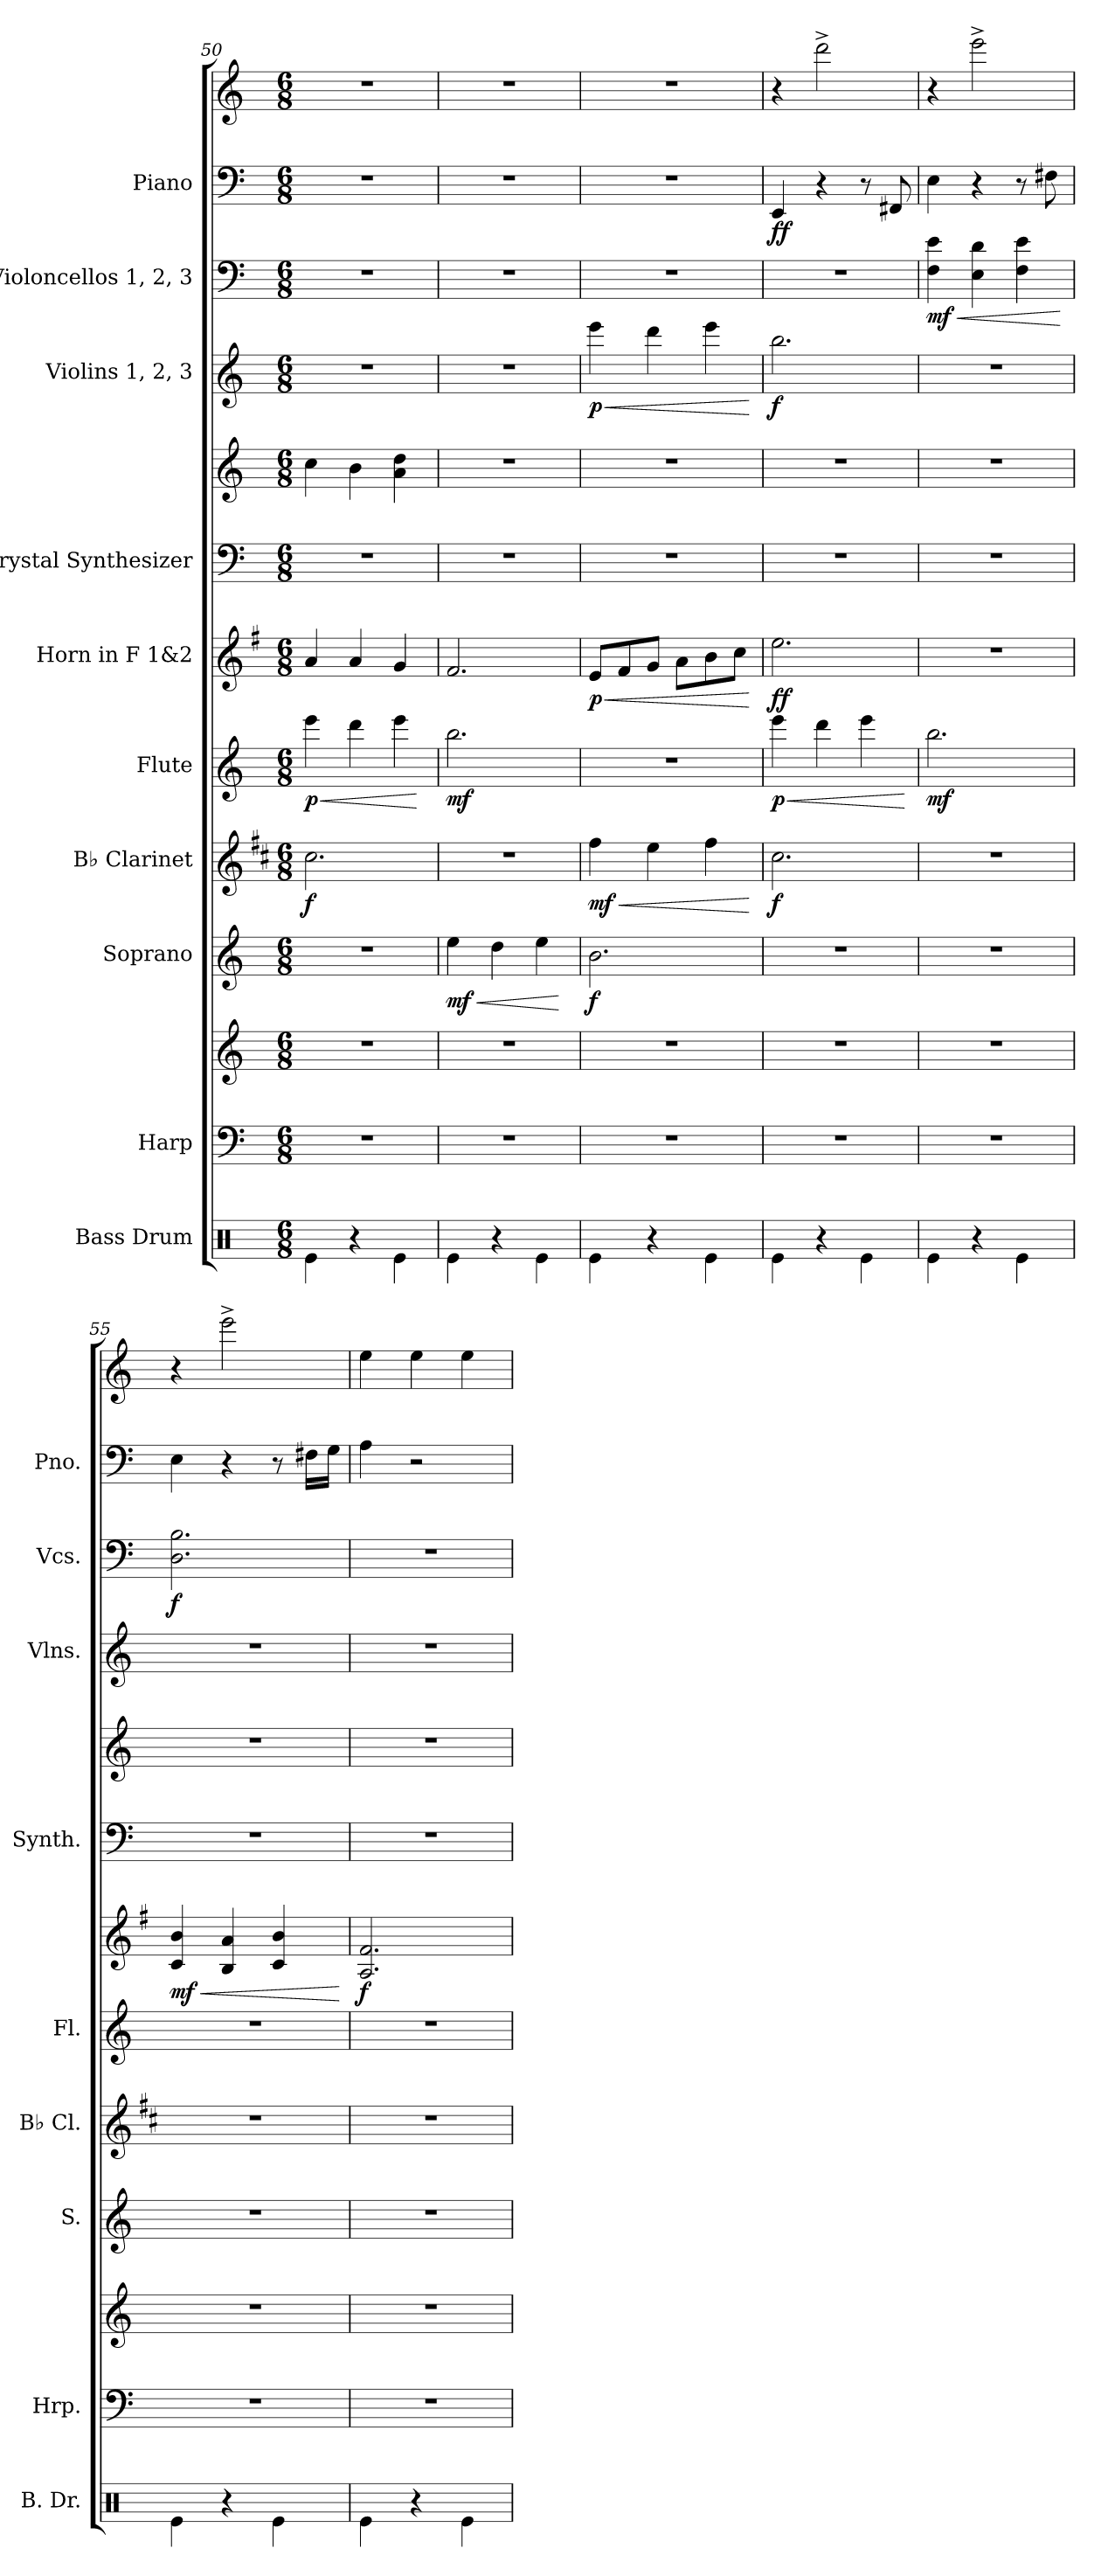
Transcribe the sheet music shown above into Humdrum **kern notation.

**kern	**kern	**kern	**kern	**dynam	**kern	**dynam	**kern	**dynam	**kern	**dynam	**kern	**kern	**kern	**dynam	**kern	**dynam	**kern	**kern	**dynam
*part10	*part9	*part9	*part8	*part8	*part7	*part7	*part6	*part6	*part5	*part5	*part4	*part4	*part3	*part3	*part2	*part2	*part1	*part1	*part1
*staff13	*staff12	*staff11	*staff10	*staff10	*staff9	*staff9	*staff8	*staff8	*staff7	*staff7	*staff6	*staff5	*staff4	*staff4	*staff3	*staff3	*staff2	*staff1	*staff1/2
*I"Bass Drum	*I"Harp	*	*I"Soprano	*	*I"B♭ Clarinet	*	*I"Flute	*	*I"Horn in F 1&amp;2	*	*I"Crystal Synthesizer	*	*I"Violins 1, 2, 3	*	*I"Violoncellos 1, 2, 3	*	*I"Piano	*	*
*I'B. Dr.	*I'Hrp.	*	*I'S.	*	*I'B♭ Cl.	*	*I'Fl.	*	*	*	*I'Synth.	*	*I'Vlns.	*	*I'Vcs.	*	*I'Pno.	*	*
*clefX	*clefF4	*clefG2	*clefG2	*	*clefG2	*	*clefG2	*	*clefG2	*	*clefF4	*clefG2	*clefG2	*	*clefF4	*	*clefF4	*clefG2	*
*	*	*	*	*	*ITrd1c2	*	*	*	*ITrd4c7	*	*	*	*	*	*	*	*	*	*
*k[]	*k[]	*k[]	*k[]	*	*k[]	*	*k[]	*	*k[]	*	*k[]	*k[]	*k[]	*	*k[]	*	*k[]	*k[]	*
*M6/8	*M6/8	*M6/8	*M6/8	*	*M6/8	*	*M6/8	*	*M6/8	*	*M6/8	*M6/8	*M6/8	*	*M6/8	*	*M6/8	*M6/8	*
=50	=50	=50	=50	=50	=50	=50	=50	=50	=50	=50	=50	=50	=50	=50	=50	=50	=50	=50	=50
!	!	!	!	!	!	!LO:DY:b	!	!LO:HP:b	!	!	!	!	!	!	!	!	!	!	!
!	!	!	!	!	!	!	!	!LO:DY:n=1:b	!	!	!	!	!	!	!	!	!	!	!
4Re\	2.r	2.r	2.r	.	2.b\	f	4eee\	< p	4d/	.	2.r	4cc\	2.r	.	2.r	.	2.r	2.r	.
4r	.	.	.	.	.	.	4ddd\	.	4d/	.	.	4b\	.	.	.	.	.	.	.
4Re\	.	.	.	.	.	.	4eee\	.	4c/	.	.	4a\ 4dd\	.	.	.	.	.	.	.
.	.	.	.	.	.	.	.	[	.	.	.	.	.	.	.	.	.	.	.
=51	=51	=51	=51	=51	=51	=51	=51	=51	=51	=51	=51	=51	=51	=51	=51	=51	=51	=51	=51
!	!	!	!	!LO:HP:b	!	!	!	!	!	!	!	!	!	!	!	!	!	!	!
!	!	!	!	!LO:DY:n=1:b	!	!	!	!LO:DY:b	!	!	!	!	!	!	!	!	!	!	!
4Re\	2.r	2.r	4ee\	< mf	2.r	.	2.bb\	mf	2.B/	.	2.r	2.r	2.r	.	2.r	.	2.r	2.r	.
4r	.	.	4dd\	.	.	.	.	.	.	.	.	.	.	.	.	.	.	.	.
4Re\	.	.	4ee\	.	.	.	.	.	.	.	.	.	.	.	.	.	.	.	.
.	.	.	.	[	.	.	.	.	.	.	.	.	.	.	.	.	.	.	.
=52	=52	=52	=52	=52	=52	=52	=52	=52	=52	=52	=52	=52	=52	=52	=52	=52	=52	=52	=52
!	!	!	!	!LO:DY:b	!	!LO:HP:b	!	!	!	!LO:HP:b	!	!	!	!LO:HP:b	!	!	!	!	!
!	!	!	!	!	!	!LO:DY:n=1:b	!	!	!	!LO:DY:n=1:b	!	!	!	!LO:DY:n=1:b	!	!	!	!	!
4Re\	2.r	2.r	2.b\	f	4ee\	< mf	2.r	.	8A/L	< p	2.r	2.r	4eee\	< p	2.r	.	2.r	2.r	.
.	.	.	.	.	.	.	.	.	8B/	.	.	.	.	.	.	.	.	.	.
4r	.	.	.	.	4dd\	.	.	.	8c/J	.	.	.	4ddd\	.	.	.	.	.	.
.	.	.	.	.	.	.	.	.	8d\L	.	.	.	.	.	.	.	.	.	.
4Re\	.	.	.	.	4ee\	.	.	.	8e\	.	.	.	4eee\	.	.	.	.	.	.
.	.	.	.	.	.	.	.	.	8f\J	.	.	.	.	.	.	.	.	.	.
.	.	.	.	.	.	[	.	.	.	[	.	.	.	[	.	.	.	.	.
=53	=53	=53	=53	=53	=53	=53	=53	=53	=53	=53	=53	=53	=53	=53	=53	=53	=53	=53	=53
!	!	!	!	!	!	!LO:DY:b	!	!LO:HP:b	!	!	!	!	!	!	!	!	!	!	!
!	!	!	!	!	!	!	!	!LO:DY:n=1:b	!	!LO:DY:b	!	!	!	!LO:DY:b	!	!	!	!	!LO:DY:b=2
4Re\	2.r	2.r	2.r	.	2.b\	f	4eee\	< p	2.a\	ff	2.r	2.r	2.bb\	f	2.r	.	4EE/	4r	ff
4r	.	.	.	.	.	.	4ddd\	.	.	.	.	.	.	.	.	.	4r	2ddd^\	.
4Re\	.	.	.	.	.	.	4eee\	.	.	.	.	.	.	.	.	.	8r	.	.
.	.	.	.	.	.	.	.	.	.	.	.	.	.	.	.	.	8FF#X/	.	.
.	.	.	.	.	.	.	.	[	.	.	.	.	.	.	.	.	.	.	.
=54	=54	=54	=54	=54	=54	=54	=54	=54	=54	=54	=54	=54	=54	=54	=54	=54	=54	=54	=54
!	!	!	!	!	!	!	!	!LO:DY:b	!	!	!	!	!	!	!	!LO:HP:b	!	!	!
!	!	!	!	!	!	!	!	!	!	!	!	!	!	!	!	!LO:DY:n=1:b	!	!	!
4Re\	2.r	2.r	2.r	.	2.r	.	2.bb\	mf	2.r	.	2.r	2.r	2.r	.	4F\ 4e\	< mf	4E\	4r	.
4r	.	.	.	.	.	.	.	.	.	.	.	.	.	.	4E\ 4d\	.	4r	2eee^\	.
4Re\	.	.	.	.	.	.	.	.	.	.	.	.	.	.	4F\ 4e\	.	8r	.	.
.	.	.	.	.	.	.	.	.	.	.	.	.	.	.	.	.	8F#X\	.	.
.	.	.	.	.	.	.	.	.	.	.	.	.	.	.	.	[	.	.	.
!!LO:PB:g=z
=55	=55	=55	=55	=55	=55	=55	=55	=55	=55	=55	=55	=55	=55	=55	=55	=55	=55	=55	=55
!	!	!	!	!	!	!	!	!	!	!LO:HP:b	!	!	!	!	!	!	!	!	!
!	!	!	!	!	!	!	!	!	!	!LO:DY:n=1:b	!	!	!	!	!	!LO:DY:b	!	!	!
4Re\	2.r	2.r	2.r	.	2.r	.	2.r	.	4F/ 4e/	< mf	2.r	2.r	2.r	.	2.D\ 2.B\	f	4E\	4r	.
4r	.	.	.	.	.	.	.	.	4E/ 4d/	.	.	.	.	.	.	.	4r	2eee^\	.
4Re\	.	.	.	.	.	.	.	.	4F/ 4e/	.	.	.	.	.	.	.	8r	.	.
.	.	.	.	.	.	.	.	.	.	.	.	.	.	.	.	.	16F#X\LL	.	.
.	.	.	.	.	.	.	.	.	.	.	.	.	.	.	.	.	16G\JJ	.	.
.	.	.	.	.	.	.	.	.	.	[	.	.	.	.	.	.	.	.	.
=56	=56	=56	=56	=56	=56	=56	=56	=56	=56	=56	=56	=56	=56	=56	=56	=56	=56	=56	=56
!	!	!	!	!	!	!	!	!	!	!LO:DY:b	!	!	!	!	!	!	!	!	!
4Re\	2.r	2.r	2.r	.	2.r	.	2.r	.	2.D/ 2.B/	f	2.r	2.r	2.r	.	2.r	.	4A\	4ee\	.
4r	.	.	.	.	.	.	.	.	.	.	.	.	.	.	.	.	2r	4ee\	.
4Re\	.	.	.	.	.	.	.	.	.	.	.	.	.	.	.	.	.	4ee\	.
=	=	=	=	=	=	=	=	=	=	=	=	=	=	=	=	=	=	=	=
*-	*-	*-	*-	*-	*-	*-	*-	*-	*-	*-	*-	*-	*-	*-	*-	*-	*-	*-	*-
